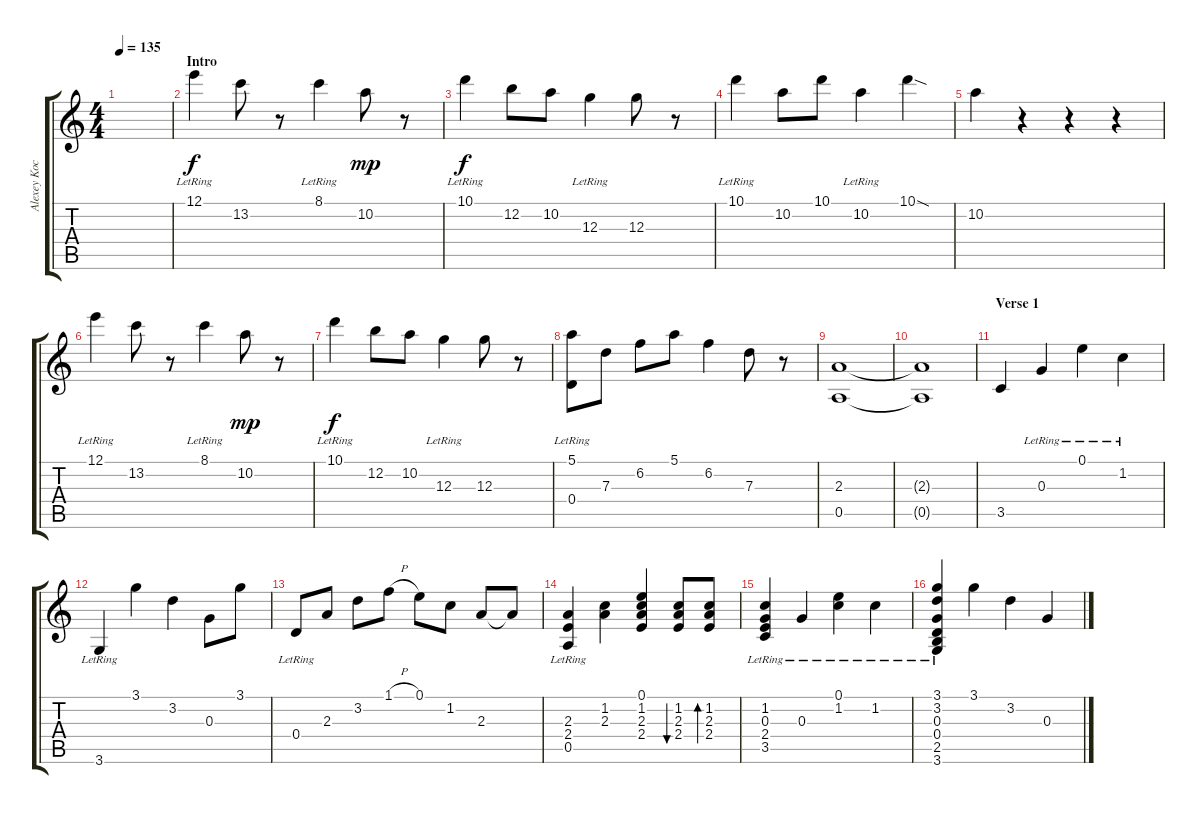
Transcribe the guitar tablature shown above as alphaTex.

\track ("Alexey Kochergin" "Alexey Koc") {instrument acousticguitarnylon}
\staff {score tabs}
\tuning (E4 B3 G3 D3 A2 E2) {hide}
\ts (4 4)
\tempo 135
\clef g2
\ks c
|
\section ("" "Intro")
12.1{lr}.4 13.2.8 r.8 8.1{lr}.4 10.2.8{dy mp} r.8 |
10.1{lr}.4{dy f} 12.2.8 10.2.8 12.3{lr}.4 12.3.8 r.8 |
10.1{lr}.4 10.2.8 10.1.8 10.2{lr}.4 10.1{sod}.4 |
10.2.4 r.4 r.4 r.4 |
12.1{lr}.4 13.2.8 r.8 8.1{lr}.4 10.2.8{dy mp} r.8 |
10.1{lr}.4{dy f} 12.2.8 10.2.8 12.3{lr}.4 12.3.8 r.8 |
(5.1{lr} 0.4{lr}).8 7.3.8 6.2.8 5.1.8 6.2.4 7.3.8 r.8 |
(2.3 0.5).1 |
(2.3{t} 0.5{t}).1{volume 6} |
\section ("" "Verse 1")
3.5.4{volume 13} 0.3{lr}.4 0.1{lr}.4 1.2{lr}.4 |
3.6{lr}.4 3.1.4 3.2.4 0.3.8 3.1.8 |
0.4{lr}.8 2.3.8 3.2.8 1.1{h}.8 0.1.8 1.2.8 2.3.8 2.3{t}.8 |
(2.3 2.4 0.5{lr}).4 (1.2 2.3).4 (0.1 1.2 2.3 2.4).4 (1.2 2.3 2.4).8{bu 60 volume 10} (1.2 2.3 2.4).8{bd 60} |
(1.2 0.3 2.4 3.5{lr}).4{volume 13} 0.3{lr}.4 (0.1{lr} 1.2).4 1.2{lr}.4 |
(3.1 3.2 0.3 0.4 2.5 3.6{lr}).4 3.1.4 3.2.4 0.3.4
